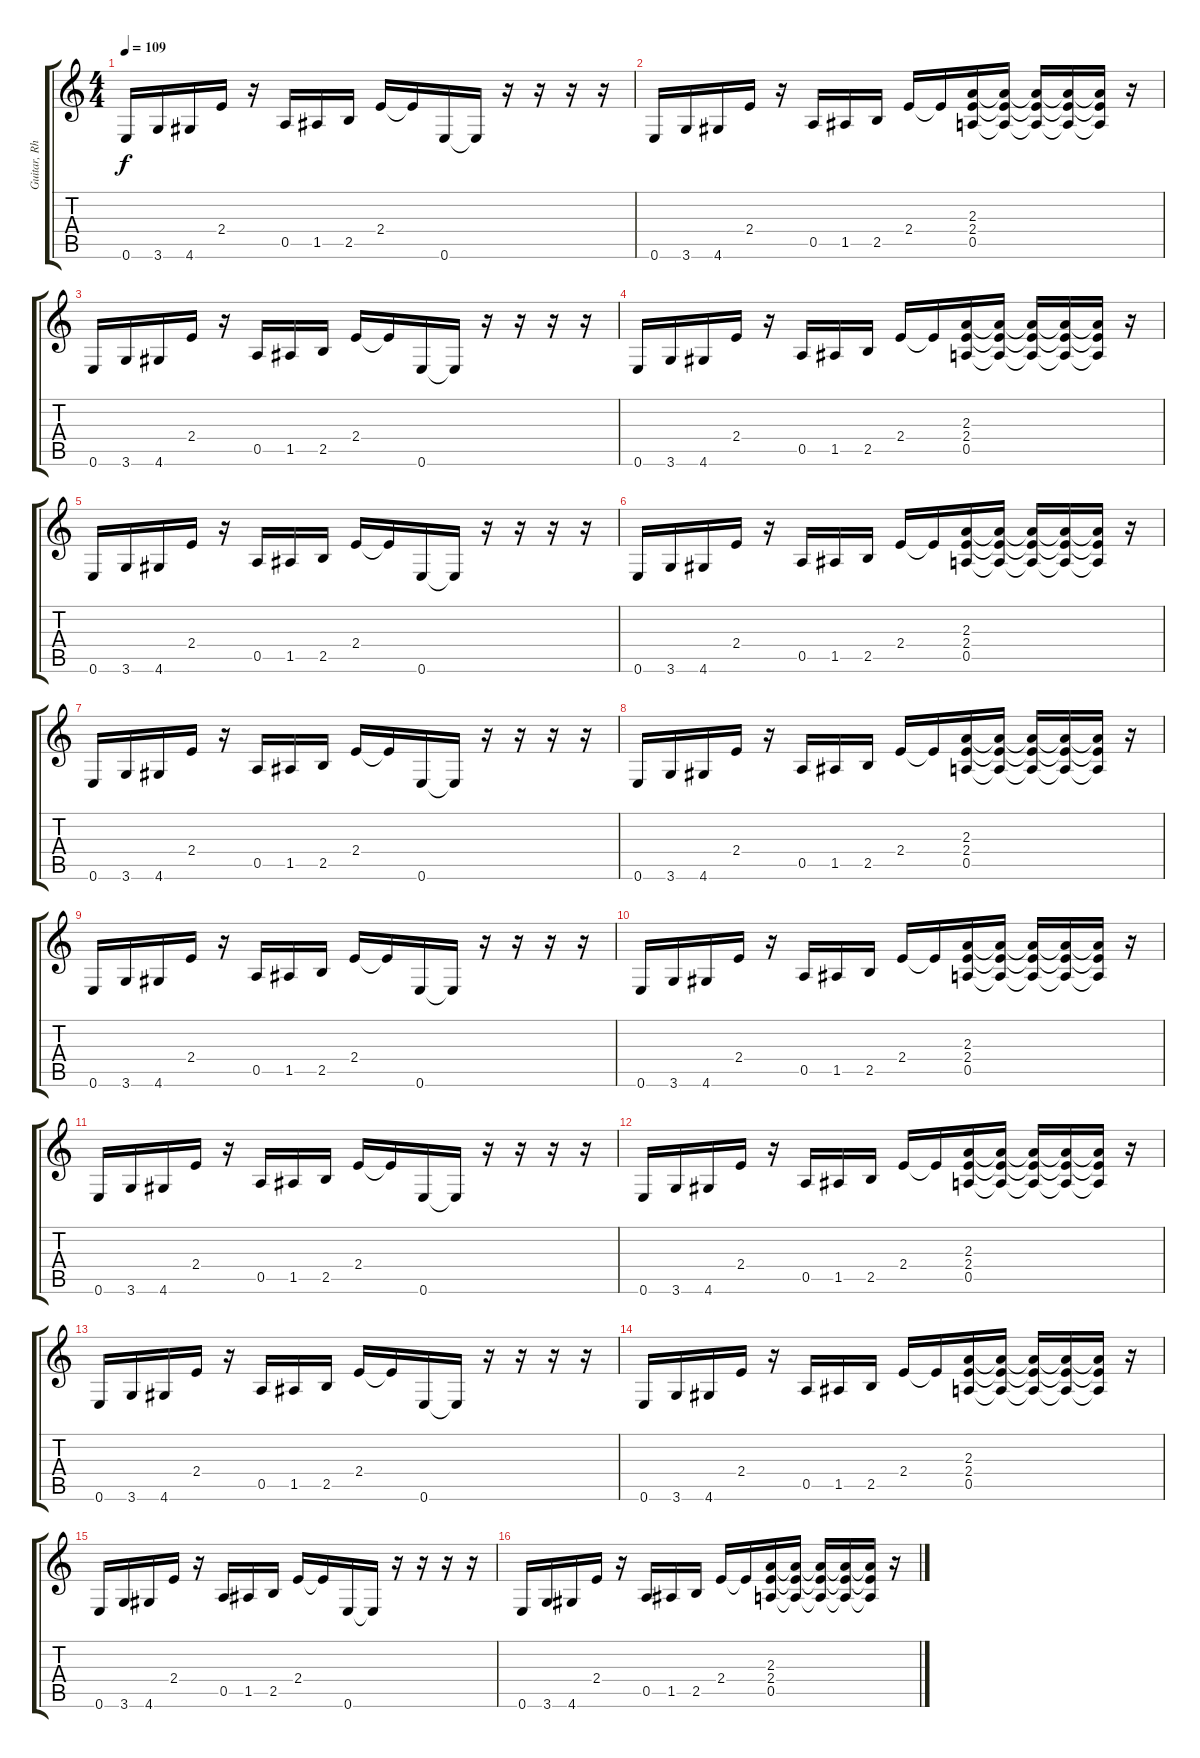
\track ("Guitar, Rhythm" "Guitar, Rh") {instrument overdrivenguitar}
\staff {score tabs}
\tuning (E4 B3 G3 D3 A2 E2) {hide}
\ts (4 4)
\tempo 109
\clef g2
\ks c
0.6.16{dy f} 3.6.16 4.6.16 2.4.16 r.16 0.5.16 1.5.16 2.5.16 2.4.16 2.4{t}.16 0.6.16 0.6{t}.16 r.16 r.16 r.16 r.16 |
0.6.16 3.6.16 4.6.16 2.4.16 r.16 0.5.16 1.5.16 2.5.16 2.4.16 2.4{t}.16 (2.3 2.4 0.5).16 (2.3{t} 2.4{t} 0.5{t}).16 (2.3{t} 2.4{t} 0.5{t}).16 (2.3{t} 2.4{t} 0.5{t}).16 (2.3{t} 2.4{t} 0.5{t}).16 r.16 |
0.6.16 3.6.16 4.6.16 2.4.16 r.16 0.5.16 1.5.16 2.5.16 2.4.16 2.4{t}.16 0.6.16 0.6{t}.16 r.16 r.16 r.16 r.16 |
0.6.16 3.6.16 4.6.16 2.4.16 r.16 0.5.16 1.5.16 2.5.16 2.4.16 2.4{t}.16 (2.3 2.4 0.5).16 (2.3{t} 2.4{t} 0.5{t}).16 (2.3{t} 2.4{t} 0.5{t}).16 (2.3{t} 2.4{t} 0.5{t}).16 (2.3{t} 2.4{t} 0.5{t}).16 r.16 |
0.6.16 3.6.16 4.6.16 2.4.16 r.16 0.5.16 1.5.16 2.5.16 2.4.16 2.4{t}.16 0.6.16 0.6{t}.16 r.16 r.16 r.16 r.16 |
0.6.16 3.6.16 4.6.16 2.4.16 r.16 0.5.16 1.5.16 2.5.16 2.4.16 2.4{t}.16 (2.3 2.4 0.5).16 (2.3{t} 2.4{t} 0.5{t}).16 (2.3{t} 2.4{t} 0.5{t}).16 (2.3{t} 2.4{t} 0.5{t}).16 (2.3{t} 2.4{t} 0.5{t}).16 r.16 |
0.6.16 3.6.16 4.6.16 2.4.16 r.16 0.5.16 1.5.16 2.5.16 2.4.16 2.4{t}.16 0.6.16 0.6{t}.16 r.16 r.16 r.16 r.16 |
0.6.16 3.6.16 4.6.16 2.4.16 r.16 0.5.16 1.5.16 2.5.16 2.4.16 2.4{t}.16 (2.3 2.4 0.5).16 (2.3{t} 2.4{t} 0.5{t}).16 (2.3{t} 2.4{t} 0.5{t}).16 (2.3{t} 2.4{t} 0.5{t}).16 (2.3{t} 2.4{t} 0.5{t}).16 r.16 |
0.6.16 3.6.16 4.6.16 2.4.16 r.16 0.5.16 1.5.16 2.5.16 2.4.16 2.4{t}.16 0.6.16 0.6{t}.16 r.16 r.16 r.16 r.16 |
0.6.16 3.6.16 4.6.16 2.4.16 r.16 0.5.16 1.5.16 2.5.16 2.4.16 2.4{t}.16 (2.3 2.4 0.5).16 (2.3{t} 2.4{t} 0.5{t}).16 (2.3{t} 2.4{t} 0.5{t}).16 (2.3{t} 2.4{t} 0.5{t}).16 (2.3{t} 2.4{t} 0.5{t}).16 r.16 |
0.6.16 3.6.16 4.6.16 2.4.16 r.16 0.5.16 1.5.16 2.5.16 2.4.16 2.4{t}.16 0.6.16 0.6{t}.16 r.16 r.16 r.16 r.16 |
0.6.16 3.6.16 4.6.16 2.4.16 r.16 0.5.16 1.5.16 2.5.16 2.4.16 2.4{t}.16 (2.3 2.4 0.5).16 (2.3{t} 2.4{t} 0.5{t}).16 (2.3{t} 2.4{t} 0.5{t}).16 (2.3{t} 2.4{t} 0.5{t}).16 (2.3{t} 2.4{t} 0.5{t}).16 r.16 |
0.6.16{volume 2} 3.6.16 4.6.16 2.4.16 r.16 0.5.16 1.5.16 2.5.16 2.4.16 2.4{t}.16 0.6.16 0.6{t}.16 r.16 r.16 r.16 r.16 |
0.6.16 3.6.16 4.6.16 2.4.16 r.16 0.5.16 1.5.16 2.5.16 2.4.16 2.4{t}.16 (2.3 2.4 0.5).16 (2.3{t} 2.4{t} 0.5{t}).16 (2.3{t} 2.4{t} 0.5{t}).16 (2.3{t} 2.4{t} 0.5{t}).16 (2.3{t} 2.4{t} 0.5{t}).16 r.16 |
0.6.16 3.6.16 4.6.16 2.4.16 r.16 0.5.16 1.5.16 2.5.16 2.4.16 2.4{t}.16 0.6.16 0.6{t}.16 r.16 r.16 r.16 r.16 |
0.6.16 3.6.16 4.6.16 2.4.16 r.16 0.5.16 1.5.16 2.5.16 2.4.16 2.4{t}.16 (2.3 2.4 0.5).16 (2.3{t} 2.4{t} 0.5{t}).16 (2.3{t} 2.4{t} 0.5{t}).16 (2.3{t} 2.4{t} 0.5{t}).16 (2.3{t} 2.4{t} 0.5{t}).16 r.16
